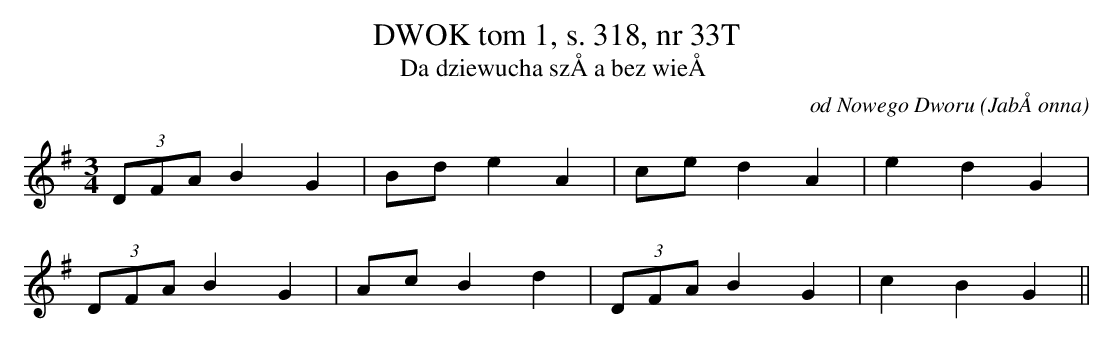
X:1
T: DWOK tom 1, s. 318, nr 33T
T: Da dziewucha szÅa bez wieÅ
O: od Nowego Dworu (JabÅonna)
M: 3/4
L: 1/8
K: G
(3DFAB2G2 | Bde2A2 | ced2A2 | e2d2G2 |
(3DFAB2G2 | AcB2d2 | (3DFAB2G2 | c2B2G2||
